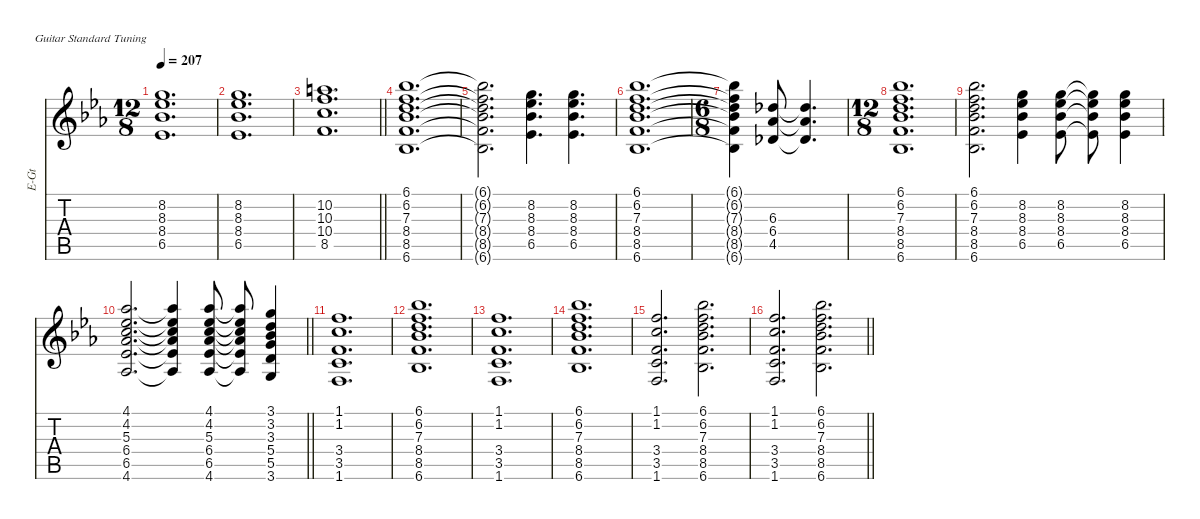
\defaultSystemsLayout 8
\hideDynamics
\bracketExtendMode nobrackets
\otherSystemsTrackNameOrientation horizontal
\track ("Gtr 2" "E-Gt") {defaultSystemsLayout 8 instrument distortionguitar}
\staff {score tabs}
\tuning (E4 B3 G3 D3 A2 E2)
\ts (12 8)
\tempo 207
\clef g2
\ks eb
(8.2{acc forcenatural} 8.3{acc b} 8.4{acc b} 6.5{acc b}).1{d dy f beam Down} |
(8.2{acc forcenatural} 8.3{acc b} 8.4{acc b} 6.5{acc b}).1{d beam Down} |
\barLineRight lightlight
(10.2{acc forcenatural} 10.3{acc forcenatural} 10.4{acc forcenatural} 8.5{acc forcenatural}).1{d beam Down} |
(6.1{acc b} 6.2{acc forcenatural} 7.3{acc forcenatural} 8.4{acc b} 8.5{acc forcenatural} 6.6{acc b}).1{d beam Down} |
(6.1{t acc b} 6.2{t acc forcenatural} 7.3{t acc forcenatural} 8.4{t acc b} 8.5{t acc forcenatural} 6.6{t acc b}).2{d beam Down} (8.2{acc forcenatural} 8.3{acc b} 8.4{acc b} 6.5{acc b}).4{d beam Down} (8.2{acc forcenatural} 8.3{acc b} 8.4{acc b} 6.5{acc b}).4{d beam Down} |
(6.1{acc b} 6.2{acc forcenatural} 7.3{acc forcenatural} 8.4{acc b} 8.5{acc forcenatural} 6.6{acc b}).1{d beam Down} |
\ts (6 8)
(6.1{t acc b} 6.2{t acc forcenatural} 7.3{t acc forcenatural} 8.4{t acc b} 8.5{t acc forcenatural} 6.6{t acc b}).4{beam Down} (6.3{acc b} 6.4{acc b} 4.5{acc b}).8{beam Up} (6.3{t acc b} 6.4{t acc b} 4.5{t acc b}).4{d beam Up} |
\ts (12 8)
(6.1{acc b} 6.2{acc forcenatural} 7.3{acc forcenatural} 8.4{acc b} 8.5{acc forcenatural} 6.6{acc b}).1{d beam Down} |
(6.1{acc b} 6.2{acc forcenatural} 7.3{acc forcenatural} 8.4{acc b} 8.5{acc forcenatural} 6.6{acc b}).2{d beam Down} (8.2{acc forcenatural} 8.3{acc b} 8.4{acc b} 6.5{acc b}).4{beam Down} (8.2{acc forcenatural} 8.3{acc b} 8.4{acc b} 6.5{acc b}).8{beam Down} (8.2{t acc forcenatural} 8.3{t acc b} 8.4{t acc b} 6.5{t acc b}).8{beam Down} (8.2{acc forcenatural} 8.3{acc b} 8.4{acc b} 6.5{acc b}).4{beam Down} |
\barLineRight lightlight
(4.1{acc b} 4.2{acc b} 5.3{acc forcenatural} 6.4{acc b} 6.5{acc b} 4.6{acc b}).2{d beam Up} (4.1{t acc b} 4.2{t acc b} 5.3{t acc forcenatural} 6.4{t acc b} 6.5{t acc b} 4.6{t acc b}).4{beam Up} (4.1{acc b} 4.2{acc b} 5.3{acc forcenatural} 6.4{acc b} 6.5{acc b} 4.6{acc b}).8{beam Up} (4.1{t acc b} 4.2{t acc b} 5.3{t acc forcenatural} 6.4{t acc b} 6.5{t acc b} 4.6{t acc b}).8{beam Up} (3.1{acc forcenatural} 3.2{acc forcenatural} 3.3{acc b} 5.4{acc forcenatural} 5.5{acc forcenatural} 3.6{acc forcenatural}).4{beam Up} |
(1.1{acc forcenatural} 1.2{acc forcenatural} 3.4{acc forcenatural} 3.5{acc forcenatural} 1.6{acc forcenatural}).1{d beam Up} |
(6.1{acc b} 6.2{acc forcenatural} 7.3{acc forcenatural} 8.4{acc b} 8.5{acc forcenatural} 6.6{acc b}).1{d beam Down} |
(1.1{acc forcenatural} 1.2{acc forcenatural} 3.4{acc forcenatural} 3.5{acc forcenatural} 1.6{acc forcenatural}).1{d beam Up} |
(6.1{acc b} 6.2{acc forcenatural} 7.3{acc forcenatural} 8.4{acc b} 8.5{acc forcenatural} 6.6{acc b}).1{d beam Down} |
(1.1{acc forcenatural} 1.2{acc forcenatural} 3.4{acc forcenatural} 3.5{acc forcenatural} 1.6{acc forcenatural}).2{d beam Up} (6.1{acc b} 6.2{acc forcenatural} 7.3{acc forcenatural} 8.4{acc b} 8.5{acc forcenatural} 6.6{acc b}).2{d beam Down} |
\barLineRight lightlight
(1.1{acc forcenatural} 1.2{acc forcenatural} 3.4{acc forcenatural} 3.5{acc forcenatural} 1.6{acc forcenatural}).2{d beam Up} (6.1{acc b} 6.2{acc forcenatural} 7.3{acc forcenatural} 8.4{acc b} 8.5{acc forcenatural} 6.6{acc b}).2{d beam Down}
